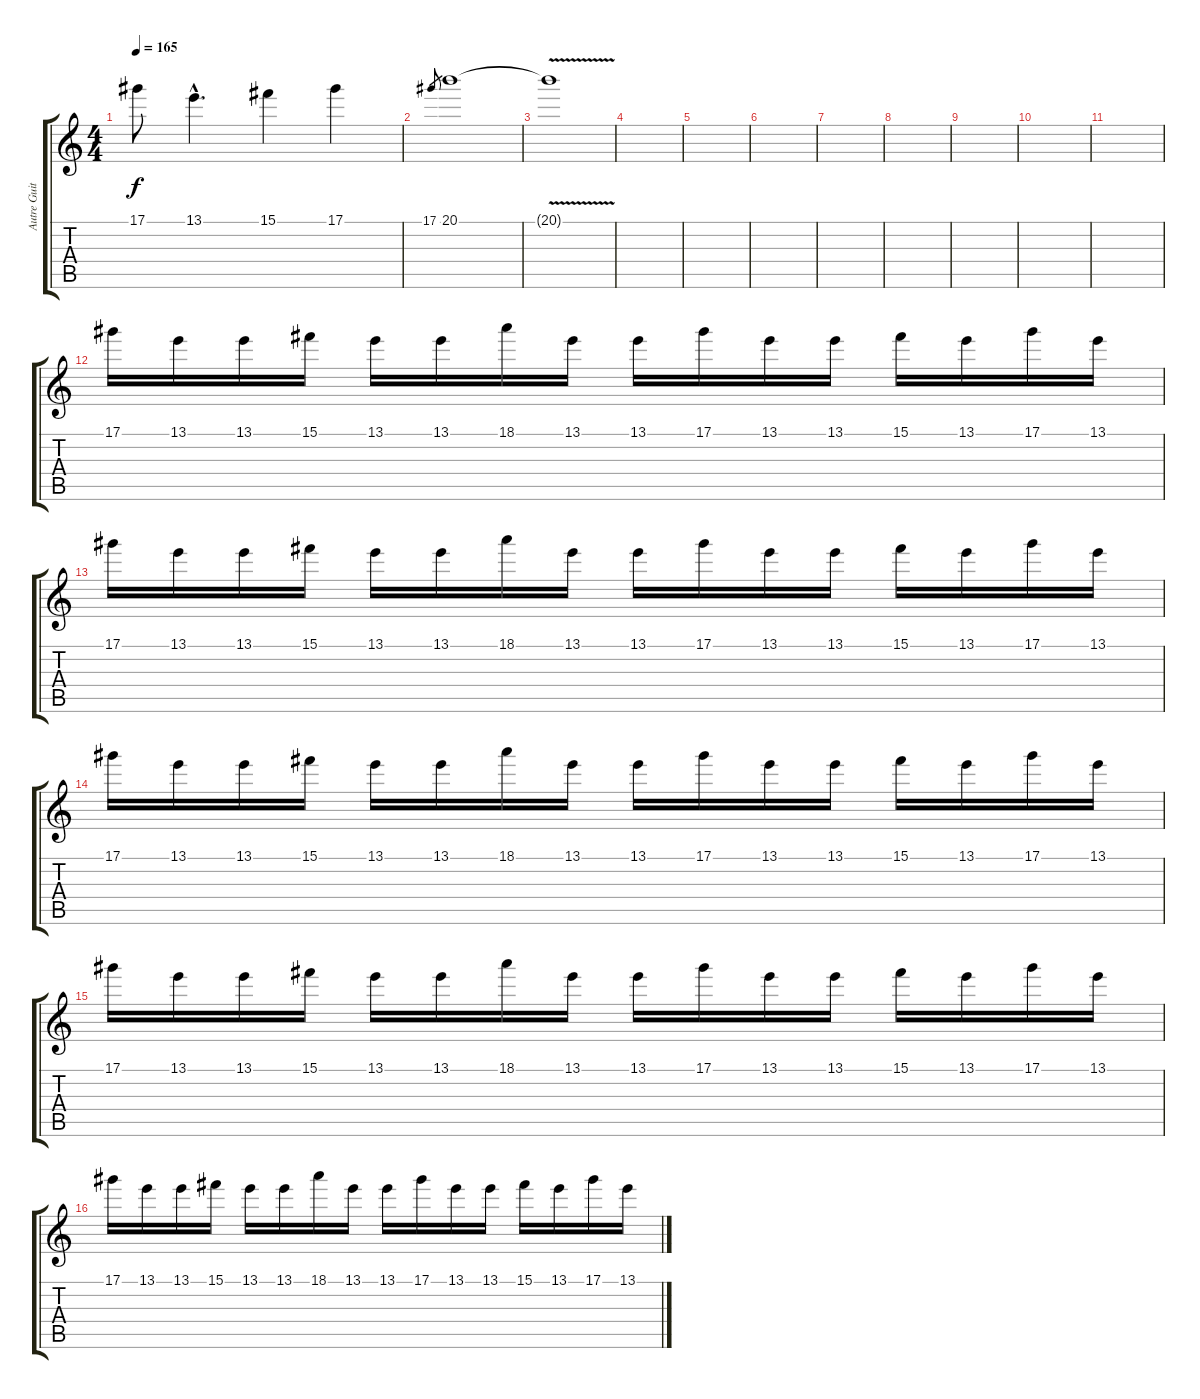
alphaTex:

\track ("Autre Guitar" "Autre Guit") {instrument electricguitarclean}
\staff {score tabs}
\tuning (Eb4 Bb3 Gb3 Db3 Ab2 Eb2) {hide}
\ts (4 4)
\tempo 165
\clef g2
\ks c
17.1{t}.8{dy f} 13.1{hac}.4{d} 15.1.4 17.1.4 |
17.1.8{gr} 20.1.1 |
20.1{v t}.1 |
|
|
|
|
|
|
|
|
17.1.16 13.1.16 13.1.16 15.1.16 13.1.16 13.1.16 18.1.16 13.1.16 13.1.16 17.1.16 13.1.16 13.1.16 15.1.16 13.1.16 17.1.16 13.1.16 |
17.1.16 13.1.16 13.1.16 15.1.16 13.1.16 13.1.16 18.1.16 13.1.16 13.1.16 17.1.16 13.1.16 13.1.16 15.1.16 13.1.16 17.1.16 13.1.16 |
17.1.16 13.1.16 13.1.16 15.1.16 13.1.16 13.1.16 18.1.16 13.1.16 13.1.16 17.1.16 13.1.16 13.1.16 15.1.16 13.1.16 17.1.16 13.1.16 |
17.1.16 13.1.16 13.1.16 15.1.16 13.1.16 13.1.16 18.1.16 13.1.16 13.1.16 17.1.16 13.1.16 13.1.16 15.1.16 13.1.16 17.1.16 13.1.16 |
17.1.16 13.1.16 13.1.16 15.1.16 13.1.16 13.1.16 18.1.16 13.1.16 13.1.16 17.1.16 13.1.16 13.1.16 15.1.16 13.1.16 17.1.16 13.1.16
